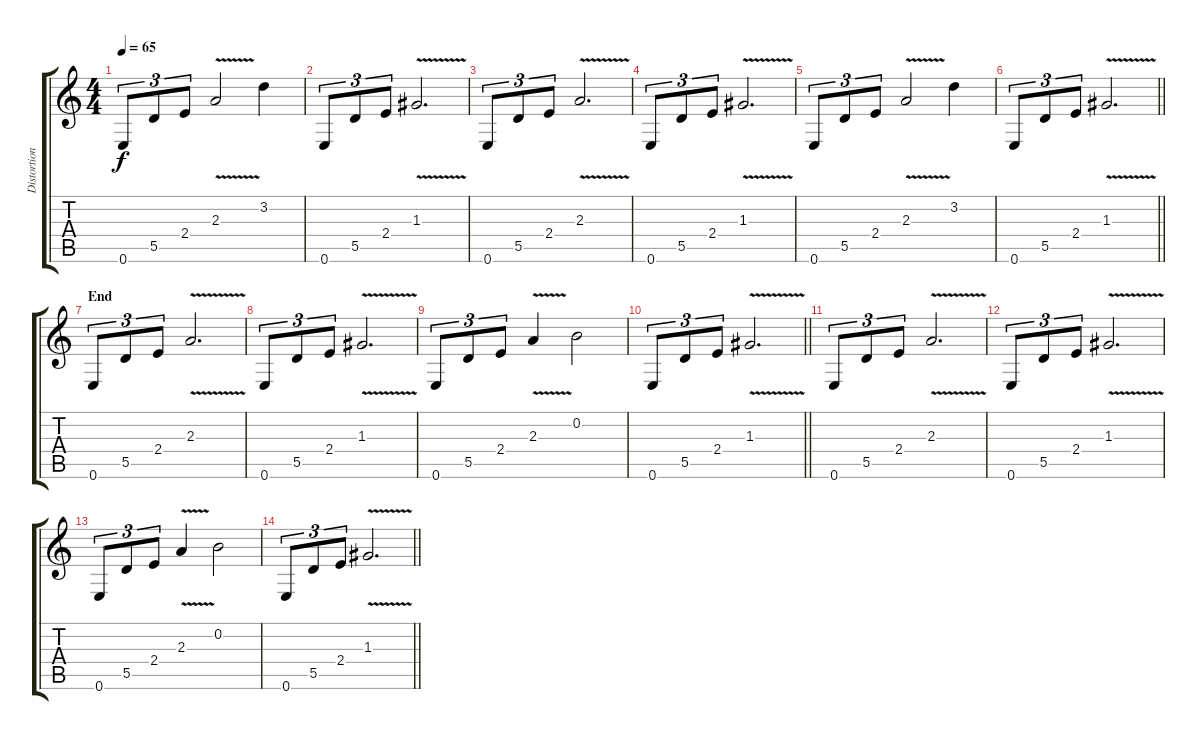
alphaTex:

\track ("Distortion guitar 2" "Distortion") {instrument distortionguitar}
\staff {score tabs}
\tuning (E4 B3 G3 D3 A2 E2) {hide}
\ts (4 4)
\tempo 65
\clef g2
\ks c
0.6.8{tu (3 2) dy f} 5.5.8{tu (3 2)} 2.4.8{tu (3 2)} 2.3{v}.2 3.2.4 |
0.6.8{tu (3 2)} 5.5.8{tu (3 2)} 2.4.8{tu (3 2)} 1.3{v}.2{d} |
0.6.8{tu (3 2)} 5.5.8{tu (3 2)} 2.4.8{tu (3 2)} 2.3{v}.2{d} |
0.6.8{tu (3 2)} 5.5.8{tu (3 2)} 2.4.8{tu (3 2)} 1.3{v}.2{d} |
0.6.8{tu (3 2)} 5.5.8{tu (3 2)} 2.4.8{tu (3 2)} 2.3{v}.2 3.2.4 |
\barLineRight lightlight
0.6.8{tu (3 2)} 5.5.8{tu (3 2)} 2.4.8{tu (3 2)} 1.3{v}.2{d} |
\section ("" "End")
0.6.8{tu (3 2)} 5.5.8{tu (3 2)} 2.4.8{tu (3 2)} 2.3{v}.2{d} |
0.6.8{tu (3 2)} 5.5.8{tu (3 2)} 2.4.8{tu (3 2)} 1.3{v}.2{d} |
0.6.8{tu (3 2)} 5.5.8{tu (3 2)} 2.4.8{tu (3 2)} 2.3{v}.4 0.2.2 |
\barLineRight lightlight
0.6.8{tu (3 2)} 5.5.8{tu (3 2)} 2.4.8{tu (3 2)} 1.3{v}.2{d} |
0.6.8{tu (3 2) volume 0} 5.5.8{tu (3 2)} 2.4.8{tu (3 2)} 2.3{v}.2{d} |
0.6.8{tu (3 2)} 5.5.8{tu (3 2)} 2.4.8{tu (3 2)} 1.3{v}.2{d} |
0.6.8{tu (3 2)} 5.5.8{tu (3 2)} 2.4.8{tu (3 2)} 2.3{v}.4 0.2.2 |
\barLineRight lightlight
0.6.8{tu (3 2)} 5.5.8{tu (3 2)} 2.4.8{tu (3 2)} 1.3{v}.2{d}
